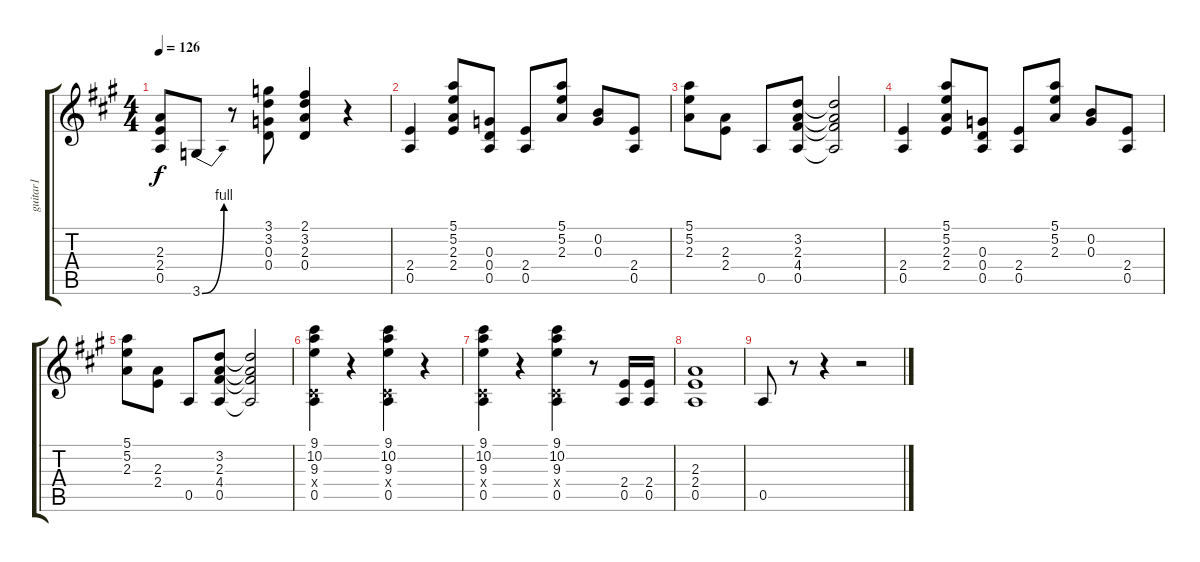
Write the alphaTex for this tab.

\track ("guitar1" "guitar1") {instrument overdrivenguitar}
\staff {score tabs}
\tuning (E4 B3 G3 D3 A2 E2) {hide}
\ts (4 4)
\tempo 126
\clef g2
\ks a
(2.3 2.4 0.5).8{dy f} 3.6{be (bend 0 0 60 4)}.8 r.8 (3.1 3.2 0.3 0.4).8 (2.1 3.2 2.3 0.4).4 r.4 |
(2.4 0.5).4 (5.1 5.2 2.3 2.4).8 (0.3 0.4 0.5).8 (2.4 0.5).8 (5.1 5.2 2.3).8 (0.2 0.3).8 (2.4 0.5).8 |
(5.1 5.2 2.3).8 (2.3 2.4).8 0.5.8 (3.2 2.3 4.4 0.5).8 (3.2{t} 2.3{t} 4.4{t} 0.5{t}).2 |
(2.4 0.5).4 (5.1 5.2 2.3 2.4).8 (0.3 0.4 0.5).8 (2.4 0.5).8 (5.1 5.2 2.3).8 (0.2 0.3).8 (2.4 0.5).8 |
(5.1 5.2 2.3).8 (2.3 2.4).8 0.5.8 (3.2 2.3 4.4 0.5).8 (3.2{t} 2.3{t} 4.4{t} 0.5{t}).2 |
(9.1 10.2 9.3 -1.4{x} 0.5).4 r.4 (9.1 10.2 9.3 -1.4{x} 0.5).4 r.4 |
(9.1 10.2 9.3 -1.4{x} 0.5).4 r.4 (9.1 10.2 9.3 -1.4{x} 0.5).4 r.8 (2.4 0.5).16 (2.4 0.5).16 |
(2.3 2.4 0.5).1 |
0.5.8 r.8 r.4 r.2
